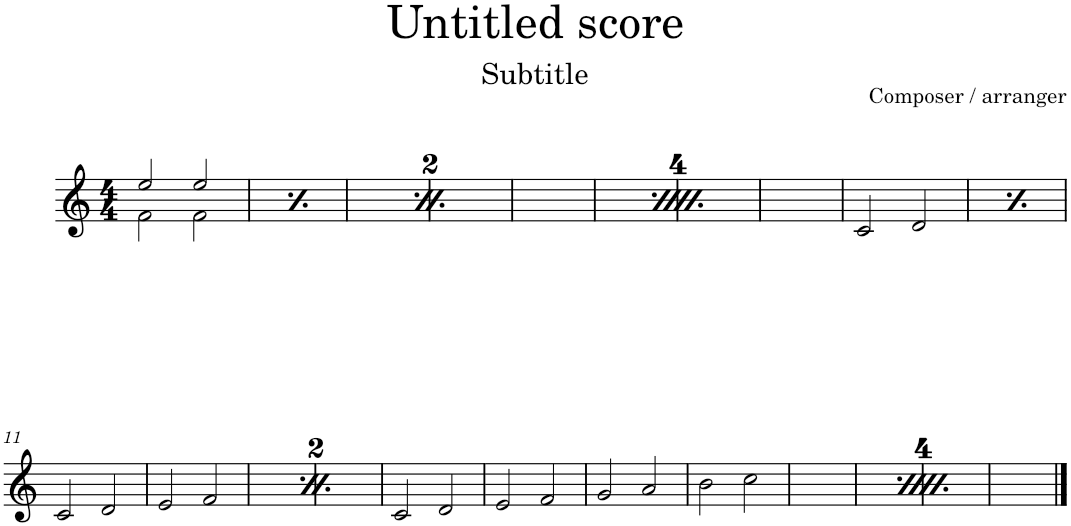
**kern
*part1
*staff1
*I"Flute
*I'Fl.
*clefG2
*k[]
*M4/4
=1
*^
2ee/	2f\
2ee/	2f\
=2	=2
2ee/	2f\
2ee/	2f\
=3	=3
2ee/	2f\
2ee/	2f\
=4	=4
2ee/	2f\
2ee/	2f\
=5	=5
2ee/	2f\
2ee/	2f\
=6	=6
2ee/	2f\
2ee/	2f\
=7	=7
2ee/	2f\
2ee/	2f\
=8	=8
2ee/	2f\
2ee/	2f\
*v	*v
=9
2c/
2d/
=10
2c/
2d/
!!LO:LB:g=z
=11
2c/
2d/
=12
2e/
2f/
=13
2c/
2d/
=14
2e/
2f/
=15
2c/
2d/
=16
2e/
2f/
=17
2g/
2a/
=18
2b\
2cc\
=19
2c/
2d/
=20
2e/
2f/
=21
2g/
2a/
=22
2b\
2cc\
==
*-
